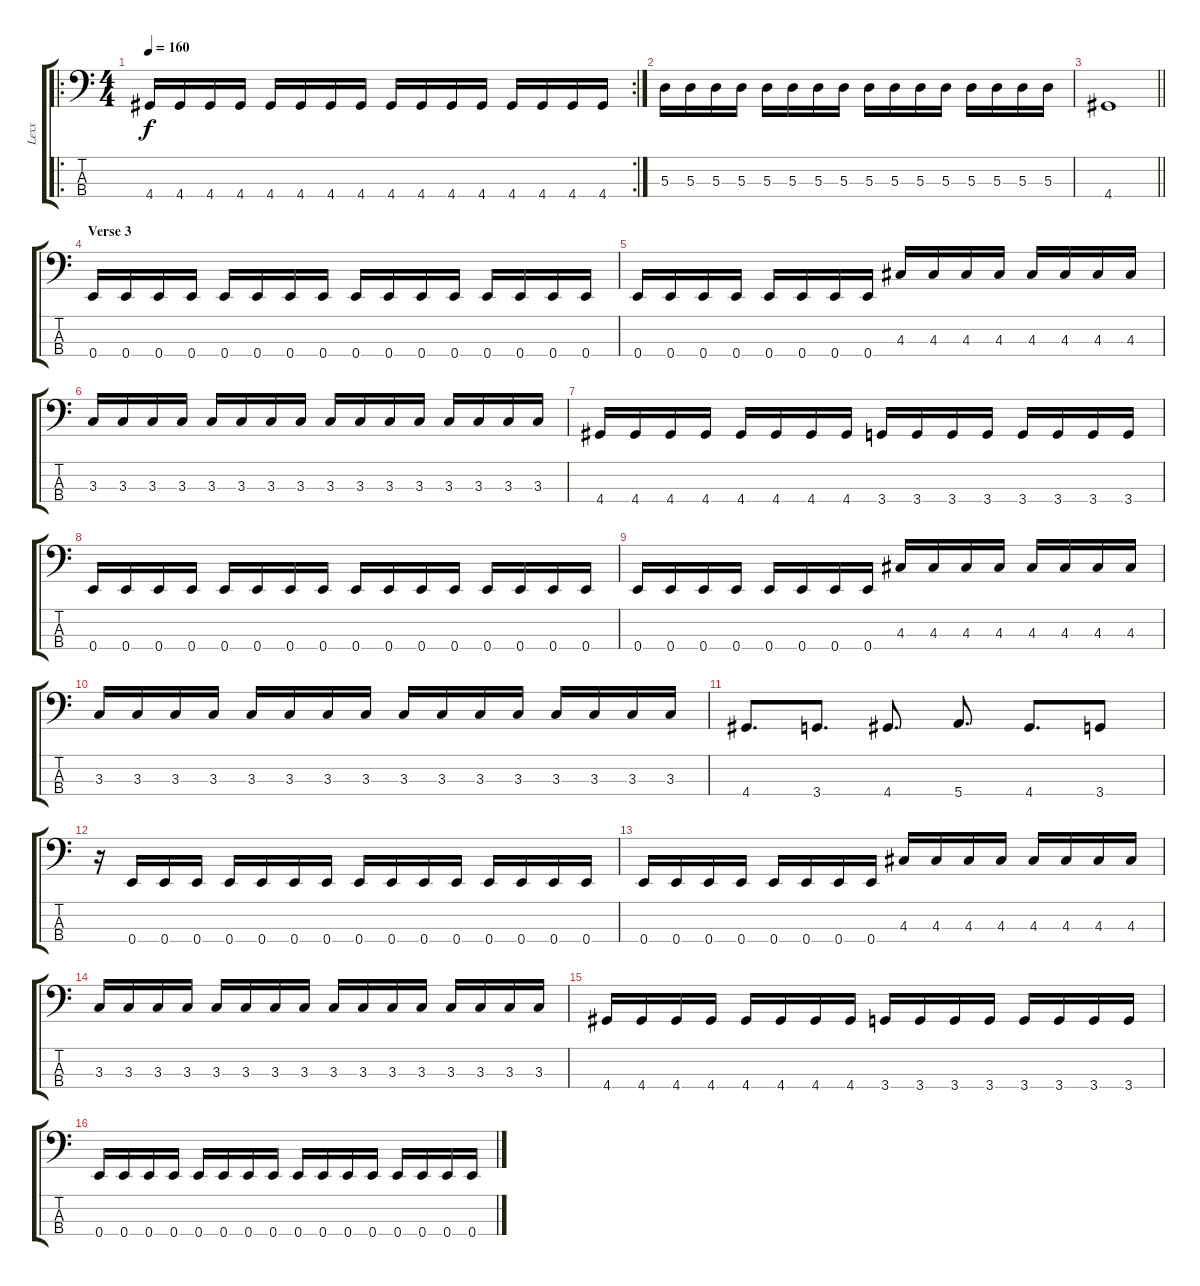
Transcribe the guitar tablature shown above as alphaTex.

\track ("Lexx" "Lexx") {instrument electricbasspick}
\staff {score tabs}
\tuning (G2 D2 A1 E1) {hide}
\ro
\rc 2
\ts (4 4)
\tempo 160
\clef f4
\ks c
4.4.16{dy f} 4.4.16 4.4.16 4.4.16 4.4.16 4.4.16 4.4.16 4.4.16 4.4.16 4.4.16 4.4.16 4.4.16 4.4.16 4.4.16 4.4.16 4.4.16 |
5.3.16 5.3.16 5.3.16 5.3.16 5.3.16 5.3.16 5.3.16 5.3.16 5.3.16 5.3.16 5.3.16 5.3.16 5.3.16 5.3.16 5.3.16 5.3.16 |
\barLineRight lightlight
4.4.1 |
\section ("" "Verse 3")
0.4.16 0.4.16 0.4.16 0.4.16 0.4.16 0.4.16 0.4.16 0.4.16 0.4.16 0.4.16 0.4.16 0.4.16 0.4.16 0.4.16 0.4.16 0.4.16 |
0.4.16 0.4.16 0.4.16 0.4.16 0.4.16 0.4.16 0.4.16 0.4.16 4.3.16 4.3.16 4.3.16 4.3.16 4.3.16 4.3.16 4.3.16 4.3.16 |
3.3.16 3.3.16 3.3.16 3.3.16 3.3.16 3.3.16 3.3.16 3.3.16 3.3.16 3.3.16 3.3.16 3.3.16 3.3.16 3.3.16 3.3.16 3.3.16 |
4.4.16 4.4.16 4.4.16 4.4.16 4.4.16 4.4.16 4.4.16 4.4.16 3.4.16 3.4.16 3.4.16 3.4.16 3.4.16 3.4.16 3.4.16 3.4.16 |
0.4.16 0.4.16 0.4.16 0.4.16 0.4.16 0.4.16 0.4.16 0.4.16 0.4.16 0.4.16 0.4.16 0.4.16 0.4.16 0.4.16 0.4.16 0.4.16 |
0.4.16 0.4.16 0.4.16 0.4.16 0.4.16 0.4.16 0.4.16 0.4.16 4.3.16 4.3.16 4.3.16 4.3.16 4.3.16 4.3.16 4.3.16 4.3.16 |
3.3.16 3.3.16 3.3.16 3.3.16 3.3.16 3.3.16 3.3.16 3.3.16 3.3.16 3.3.16 3.3.16 3.3.16 3.3.16 3.3.16 3.3.16 3.3.16 |
4.4.8{d} 3.4.8{d} 4.4.8{d} 5.4.8{d} 4.4.8{d} 3.4.8 |
r.16 0.4.16 0.4.16 0.4.16 0.4.16 0.4.16 0.4.16 0.4.16 0.4.16 0.4.16 0.4.16 0.4.16 0.4.16 0.4.16 0.4.16 0.4.16 |
0.4.16 0.4.16 0.4.16 0.4.16 0.4.16 0.4.16 0.4.16 0.4.16 4.3.16 4.3.16 4.3.16 4.3.16 4.3.16 4.3.16 4.3.16 4.3.16 |
3.3.16 3.3.16 3.3.16 3.3.16 3.3.16 3.3.16 3.3.16 3.3.16 3.3.16 3.3.16 3.3.16 3.3.16 3.3.16 3.3.16 3.3.16 3.3.16 |
4.4.16 4.4.16 4.4.16 4.4.16 4.4.16 4.4.16 4.4.16 4.4.16 3.4.16 3.4.16 3.4.16 3.4.16 3.4.16 3.4.16 3.4.16 3.4.16 |
0.4.16 0.4.16 0.4.16 0.4.16 0.4.16 0.4.16 0.4.16 0.4.16 0.4.16 0.4.16 0.4.16 0.4.16 0.4.16 0.4.16 0.4.16 0.4.16
